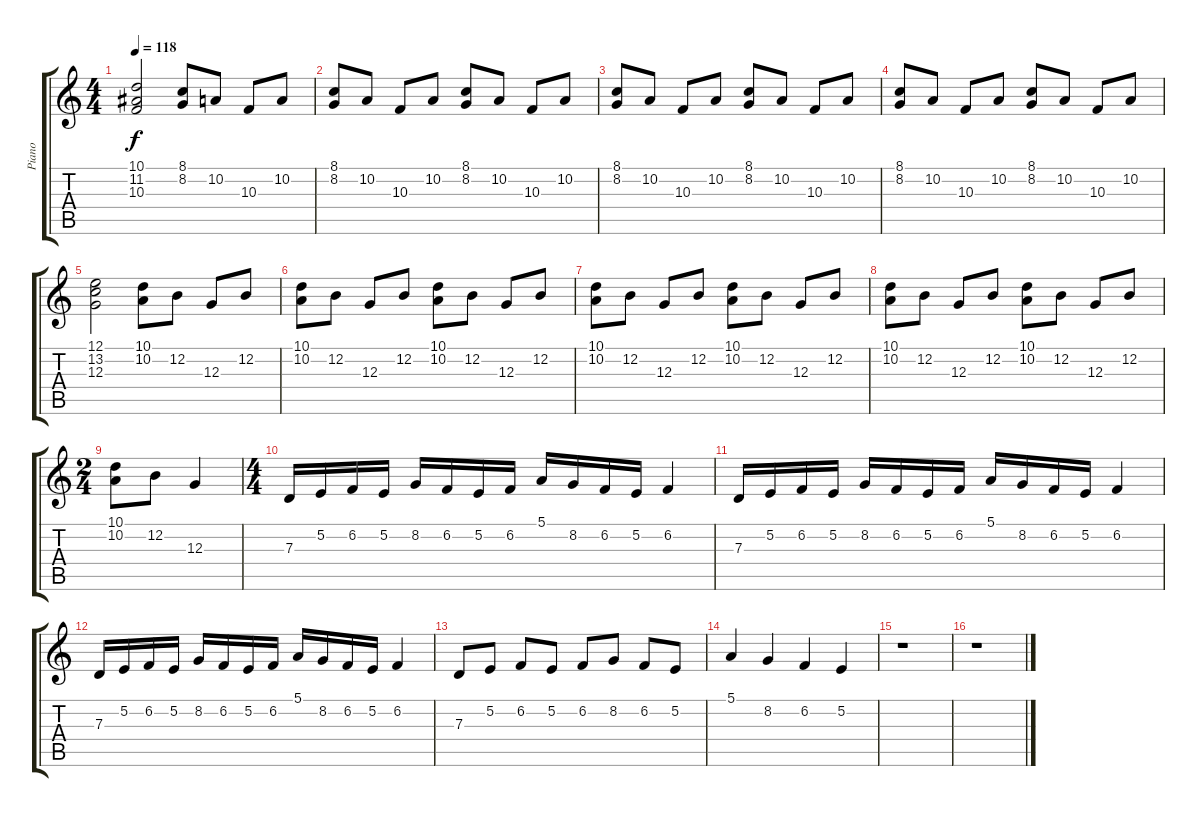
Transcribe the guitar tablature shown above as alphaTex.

\track ("Piano" "Piano") {instrument brightacousticpiano}
\staff {score tabs}
\tuning (E4 B3 G3 D3 A2 E2) {hide}
\ts (4 4)
\tempo 118
\clef g2
\ks c
(10.1 11.2 10.3).2{dy f} (8.1 8.2).8 10.2.8 10.3.8 10.2.8 |
(8.1 8.2).8 10.2.8 10.3.8 10.2.8 (8.1 8.2).8 10.2.8 10.3.8 10.2.8 |
(8.1 8.2).8 10.2.8 10.3.8 10.2.8 (8.1 8.2).8 10.2.8 10.3.8 10.2.8 |
(8.1 8.2).8 10.2.8 10.3.8 10.2.8 (8.1 8.2).8 10.2.8 10.3.8 10.2.8 |
(12.1 13.2 12.3).2 (10.1 10.2).8 12.2.8 12.3.8 12.2.8 |
(10.1 10.2).8 12.2.8 12.3.8 12.2.8 (10.1 10.2).8 12.2.8 12.3.8 12.2.8 |
(10.1 10.2).8 12.2.8 12.3.8 12.2.8 (10.1 10.2).8 12.2.8 12.3.8 12.2.8 |
(10.1 10.2).8 12.2.8 12.3.8 12.2.8 (10.1 10.2).8 12.2.8 12.3.8 12.2.8 |
\ts (2 4)
(10.1 10.2).8 12.2.8 12.3.4 |
\ts (4 4)
7.3.16 5.2.16 6.2.16 5.2.16 8.2.16 6.2.16 5.2.16 6.2.16 5.1.16 8.2.16 6.2.16 5.2.16 6.2.4 |
7.3.16 5.2.16 6.2.16 5.2.16 8.2.16 6.2.16 5.2.16 6.2.16 5.1.16 8.2.16 6.2.16 5.2.16 6.2.4 |
7.3.16 5.2.16 6.2.16 5.2.16 8.2.16 6.2.16 5.2.16 6.2.16 5.1.16 8.2.16 6.2.16 5.2.16 6.2.4 |
7.3.8 5.2.8 6.2.8 5.2.8 6.2.8 8.2.8 6.2.8 5.2.8 |
5.1.4 8.2.4 6.2.4 5.2.4 |
r.1 |
r.1
